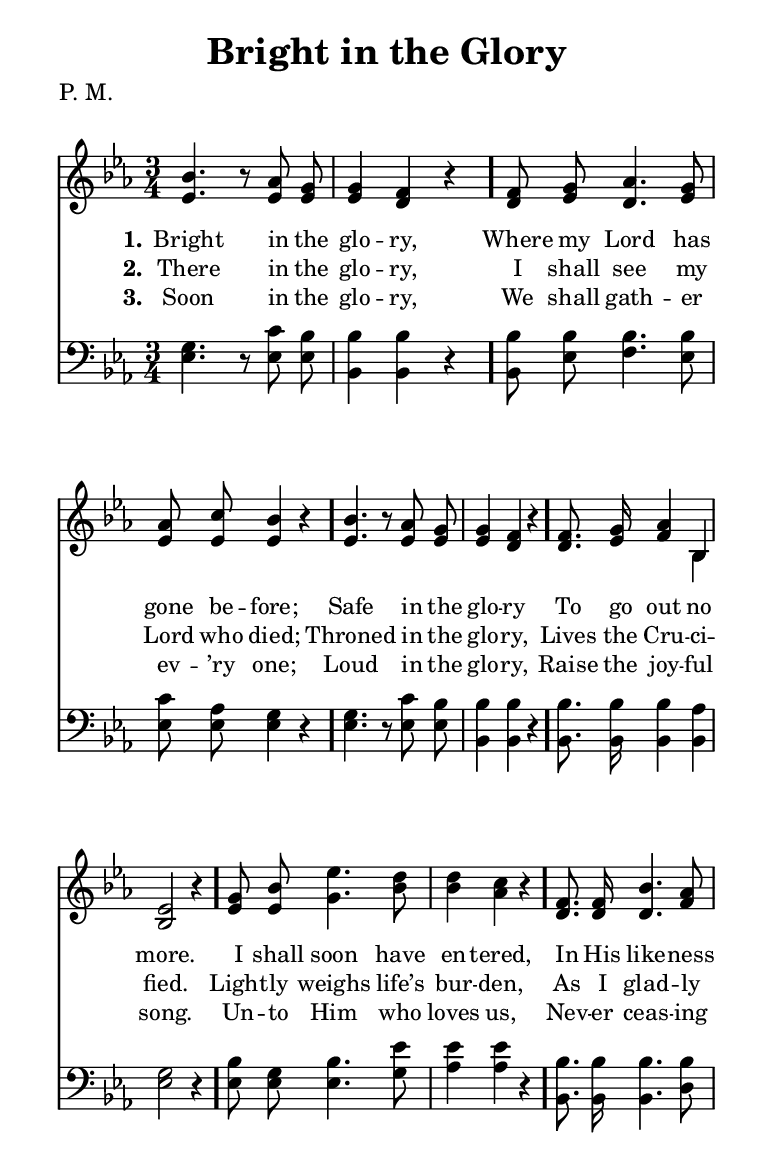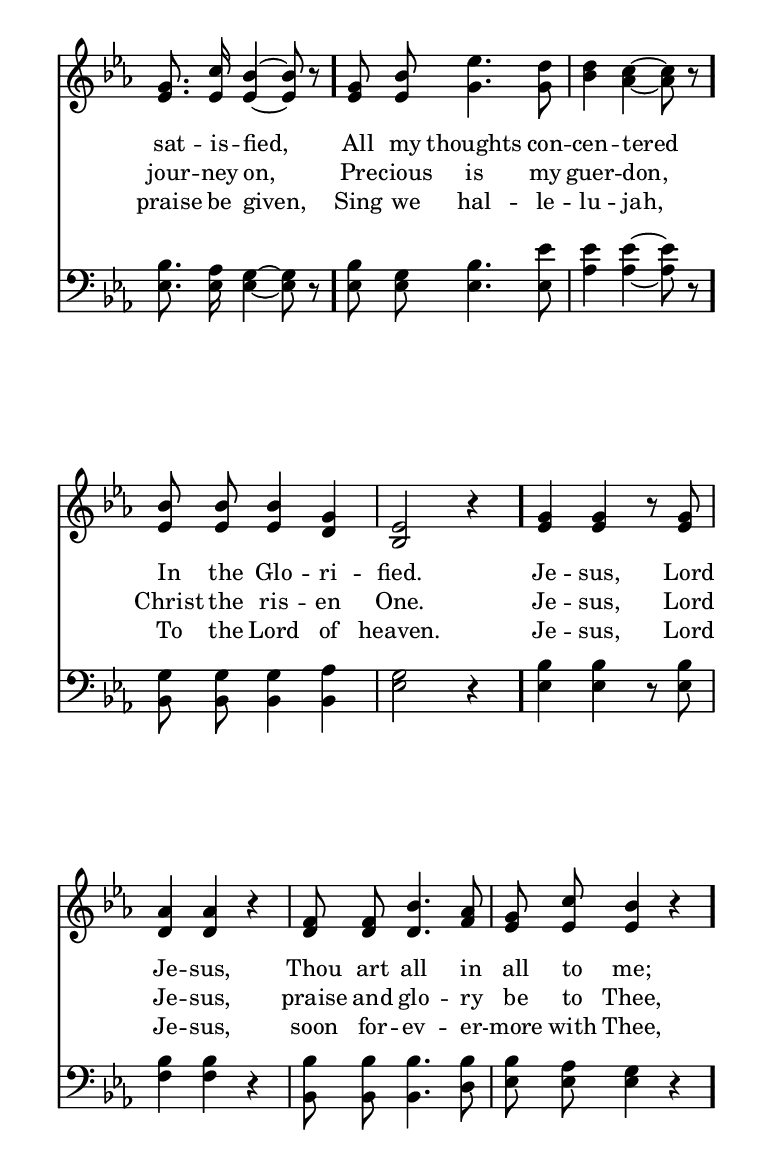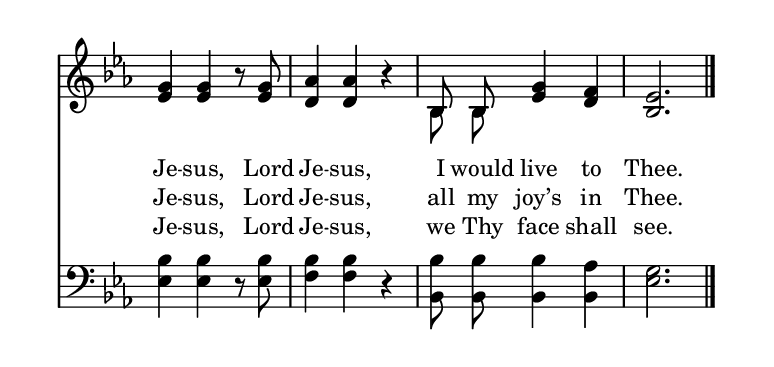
\include "common/global.ily"
\paper {
  \include "common/paper.ily"
}

\header{
  hymnnumber = "209"
  title = "Bright in the Glory"
  tunename = ""
  meter = "P. M."
  poet = ""
  composer = ""
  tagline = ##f
}

patternAA = { c4. c8 c8 c | c4 c c | }
patternAB = { c8 c c4. c8 | c8 c c4 c | }
patternAC = \patternAA
patternAD = { c8. c16 c4 c, | c2 c4 | }

patternBA = { c8 c c4. c8 | c4 c c | }
patternBB = { c,8. c16 c4. c8 | c8. c16 c4 ~ c8 c | }
patternBC = { c8 c c4. c8 | c4 c ~ c8 c | }
patternBD = { c8 c c4 c | c2 c4 | }

patternCA = { c4 c c8 c | c4 c c | }
patternCB = { c8 c c4. c8 | c c c4 c | }
patternCC = \patternCA
patternCD = { c,8 c c'4 c | c2. | }

global = {
  \include "common/overrides.ily"
  \override Staff.TimeSignature.style = #'numbered
  \time 3/4
  \override Score.MetronomeMark.transparent = ##t % hide all fermata changes too
  \tempo 4=80
  \key ees \major
  \autoBeamOff
}

notesSoprano = {
\global
\relative c'' {

  bes4. r8 aes8 g | g4 f r |
  f8 g aes4. g8 | aes8 c bes4 r |
  bes4. r8 aes8 g | g4 f r |
  f8. g16 aes4 bes, | ees2 r4 |

  g8 bes ees4. d8 | d4 c r |
  f,8. f16 bes4. aes8 | g8. c16 bes4 ~ bes8 r |
  g8 bes ees4. d8 | d4 c ~ c8 r |
  bes8 bes bes4 g | ees2 r4 |

  g4 g r8 g | aes4 aes r |
  f8 f bes4. aes8 | g c bes4 r |
  g4 g r8 g | aes4 aes r |
  bes,8 bes g'4 f | ees2. |

  \bar "|."

}
}

notesAlto = {
\global
\relative e' {

  \changePitch \patternAA { ees r ees ees | ees d r }
  \changePitch \patternAB { d ees d ees | ees ees ees r }
  \changePitch \patternAC { ees r ees ees | ees d r }
  \changePitch \patternAD { d ees f bes, | bes r }

  \changePitch \patternBA { ees ees g bes | bes aes r }
  \changePitch \patternBB { d, d d f | ees ees ees ees r }
  \changePitch \patternBC { ees ees g g | bes aes aes r }
  \changePitch \patternBD { ees ees ees d | bes r }

  \changePitch \patternCA { ees ees r ees | d d r }
  \changePitch \patternCB { d d d f | ees ees ees r }
  \changePitch \patternCC { ees ees r ees | d d r }
  \changePitch \patternCD { bes bes ees d | bes }

}
}

notesTenor = {
\global
\relative a {

  \changePitch \patternAA { g r c bes | bes bes r }
  \changePitch \patternAB { bes bes bes bes | c aes g r }
  \changePitch \patternAC { g r c bes | bes bes r }
  \changePitch \patternAD { bes bes bes aes | g r }

  \changePitch \patternBA { bes g bes ees | ees ees r }
  \changePitch \patternBB { bes bes bes bes | bes aes g g r }
  \changePitch \patternBC { bes g bes ees | ees ees ees r }
  \changePitch \patternBD { g, g g aes | g r }

  \changePitch \patternCA { bes bes r bes | bes bes r }
  \changePitch \patternCB { bes bes bes bes | bes aes g r }
  \changePitch \patternCC { bes bes r bes | bes bes r }
  \changePitch \patternCD { bes bes bes aes | g }

}
}

notesBass = {
\global
\relative f {

  \changePitch \patternAA { ees r ees ees | bes bes r }
  \changePitch \patternAB { bes ees f ees | ees ees ees r }
  \changePitch \patternAC { ees r ees ees | bes bes r }
  \changePitch \patternAD { bes bes bes bes | ees r }

  \changePitch \patternBA { ees ees ees g | aes aes r }
  \changePitch \patternBB { bes, bes bes d | ees ees ees ees r }
  \changePitch \patternBC { ees ees ees ees aes aes aes r }
  \changePitch \patternBD { bes, bes bes bes | ees r }

  \changePitch \patternCA { ees ees r ees | f f r }
  \changePitch \patternCB { bes, bes bes d | ees ees ees r }
  \changePitch \patternCC { ees ees r ees | f f r }
  \changePitch \patternCD { bes, bes bes bes | ees }

}
}

wordsA = \lyricmode {
\set stanza = "1."

Bright in the glo -- ry, \bar "."
Where my Lord has gone be -- fore; \bar "."
Safe in the glo -- ry \bar "."
To go out no more. \bar "."
I shall soon have en -- tered, \bar "."
In His like -- ness sat -- is -- fied, \bar "."
All my thoughts con -- cen -- tered \bar "."
In the Glo -- ri -- fied. \bar "."
Je -- sus, Lord Je -- sus, Thou art all in all to me; \bar "."
Je -- sus, Lord Je -- sus, I would live to Thee. \bar "."

}

wordsB = \lyricmode {
\set stanza = "2."

There in the glo -- ry,
I shall see my Lord who died;
Throned in the glo -- ry,
Lives the Cru -- ci -- fied.
Light -- ly weighs life’s bur -- den,
As I glad -- ly jour -- ney on,
Pre -- cious is my guer -- don,
Christ the ris -- en One.
Je -- sus, Lord Je -- sus, praise and glo -- ry be to Thee,
Je -- sus, Lord Je -- sus, all my joy’s in Thee.

}

wordsC = \lyricmode {
\set stanza = "3."

Soon in the glo -- ry,
We shall gath -- er ev -- ’ry one;
Loud in the glo -- ry,
Raise the joy -- ful song.
Un -- to Him who loves us,
Nev -- er ceas -- ing praise be given,
Sing we hal -- le -- lu -- jah,
To the Lord of heaven.
Je -- sus, Lord Je -- sus, soon for -- ev -- er -- more with Thee,
Je -- sus, Lord Je -- sus, we Thy face shall see.

}

\score {
  \context ChoirStaff <<
    \context Staff = upper <<
      \set Staff.autoBeaming = ##f
      \set ChoirStaff.systemStartDelimiter = #'SystemStartBar
      \set ChoirStaff.printPartCombineTexts = ##f
      \partcombine #'(2 . 11) \notesSoprano \notesAlto
      \context NullVoice = sopranos { \voiceOne << \notesSoprano >> }
      \context Lyrics = one   \lyricsto sopranos \wordsA
      \context Lyrics = two   \lyricsto sopranos \wordsB
      \context Lyrics = three \lyricsto sopranos \wordsC
    >>
    \context Staff = men <<
      \set Staff.autoBeaming = ##f
      \clef bass
      \set ChoirStaff.printPartCombineTexts = ##f
      \partcombine #'(2 . 11) \notesTenor \notesBass
    >>
  >>
  \layout {
    \include "common/layout.ily"
  }
  #(cond ((ly:get-option 'eog-midi-permitted) #{ \midi{
    \include "common/midi.ily"
  } #}))
}

\version "2.19.49"  % necessary for upgrading to future LilyPond versions.

% vi:set et ts=2 sw=2 ai nocindent syntax=lilypond:
